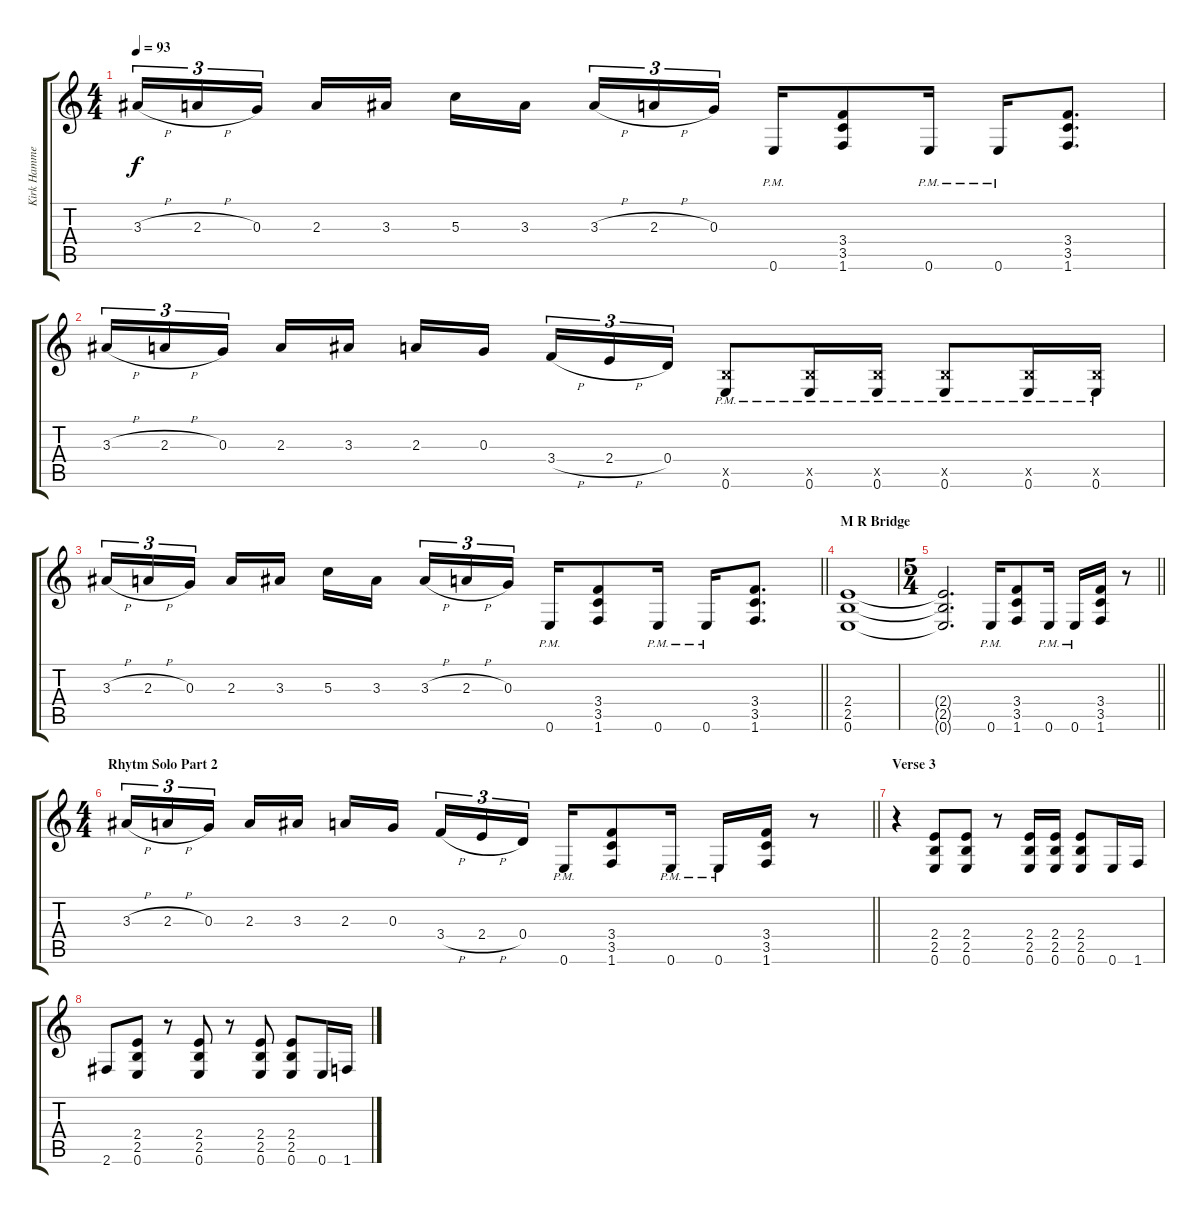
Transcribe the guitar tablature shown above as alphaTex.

\track ("Kirk Hammet" "Kirk Hamme") {instrument distortionguitar}
\staff {score tabs}
\tuning (E4 B3 G3 D3 A2 E2) {hide}
\ts (4 4)
\tempo 93
\clef g2
\ks c
3.3{h}.16{tu (3 2) dy f} 2.3{h}.16{tu (3 2)} 0.3.16{tu (3 2) beam splitsecondary} 2.3.16 3.3.16 5.3.16 3.3.16{beam splitsecondary} 3.3{h}.16{tu (3 2)} 2.3{h}.16{tu (3 2)} 0.3.16{tu (3 2)} 0.6{pm}.16 (3.4 3.5 1.6).8 0.6{pm}.16 0.6{pm}.16 (3.4 3.5 1.6).8{d} |
3.3{h}.16{tu (3 2)} 2.3{h}.16{tu (3 2)} 0.3.16{tu (3 2) beam splitsecondary} 2.3.16 3.3.16 2.3.16 0.3.16{beam splitsecondary} 3.4{h}.16{tu (3 2)} 2.4{h}.16{tu (3 2)} 0.4.16{tu (3 2)} (2.5{x} 0.6{pm}).8 (2.5{x} 0.6{pm}).16 (2.5{x} 0.6{pm}).16 (2.5{x} 0.6{pm}).8 (2.5{x} 0.6{pm}).16 (2.5{x} 0.6{pm}).16 |
\barLineRight lightlight
3.3{h}.16{tu (3 2)} 2.3{h}.16{tu (3 2)} 0.3.16{tu (3 2) beam splitsecondary} 2.3.16 3.3.16 5.3.16 3.3.16{beam splitsecondary} 3.3{h}.16{tu (3 2)} 2.3{h}.16{tu (3 2)} 0.3.16{tu (3 2)} 0.6{pm}.16 (3.4 3.5 1.6).8 0.6{pm}.16 0.6{pm}.16 (3.4 3.5 1.6).8{d} |
\section ("" "M R Bridge")
(2.4 2.5 0.6).1 |
\ts (5 4)
\barLineRight lightlight
(2.4{t} 2.5{t} 0.6{t}).2{d} 0.6{pm}.16 (3.4 3.5 1.6).8 0.6{pm}.16 0.6{pm}.16 (3.4 3.5 1.6).16 r.8 |
\ts (4 4)
\section ("" "Rhytm Solo Part 2")
\barLineRight lightlight
3.3{h}.16{tu (3 2)} 2.3{h}.16{tu (3 2)} 0.3.16{tu (3 2) beam splitsecondary} 2.3.16 3.3.16 2.3.16 0.3.16{beam splitsecondary} 3.4{h}.16{tu (3 2)} 2.4{h}.16{tu (3 2)} 0.4.16{tu (3 2)} 0.6{pm}.16 (3.4 3.5 1.6).8 0.6{pm}.16 0.6{pm}.16 (3.4 3.5 1.6).16 r.8 |
\section ("" "Verse 3")
r.4 (2.4 2.5 0.6).8 (2.4 2.5 0.6).8 r.8 (2.4 2.5 0.6).16 (2.4 2.5 0.6).16 (2.4 2.5 0.6).8 0.6.16 1.6.16 |
2.6.8 (2.4 2.5 0.6).8 r.8 (2.4 2.5 0.6).8 r.8 (2.4 2.5 0.6).8 (2.4 2.5 0.6).8 0.6.16 1.6.16
